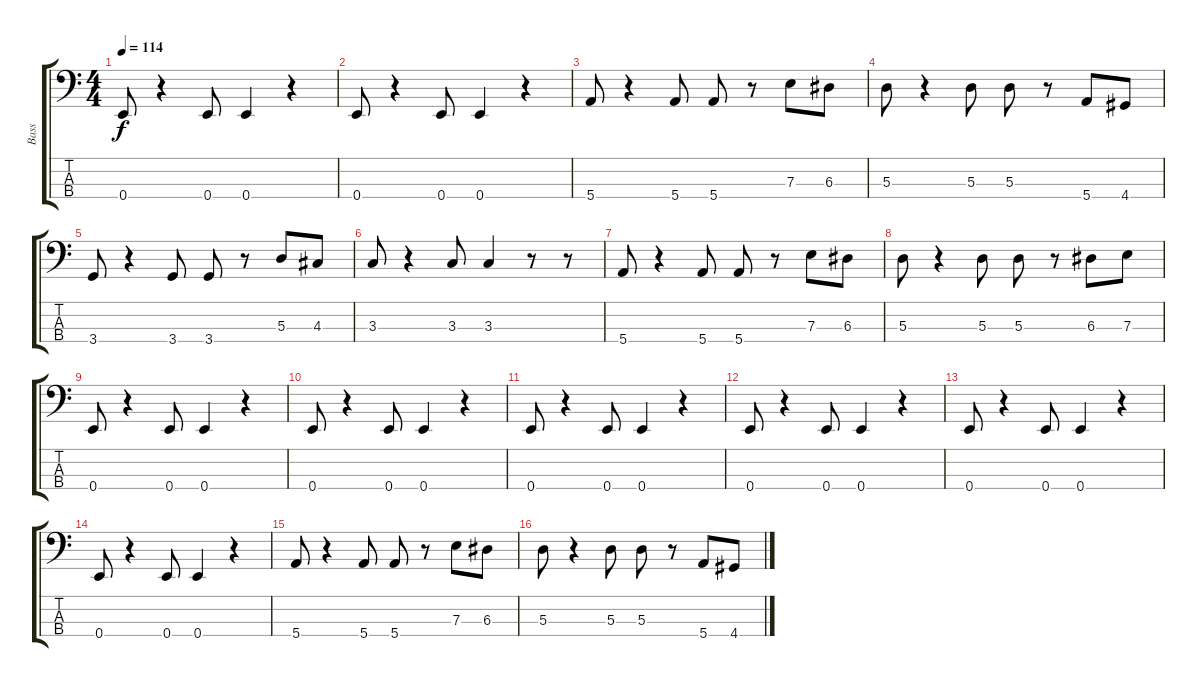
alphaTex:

\track ("Bass" "Bass") {instrument electricbasspick}
\staff {score tabs}
\tuning (G2 D2 A1 E1) {hide}
\ts (4 4)
\tempo 114
\clef f4
\ks c
0.4.8{dy f} r.4 0.4.8 0.4.4 r.4 |
0.4.8 r.4 0.4.8 0.4.4 r.4 |
5.4.8 r.4 5.4.8 5.4.8 r.8 7.3.8 6.3.8 |
5.3.8 r.4 5.3.8 5.3.8 r.8 5.4.8 4.4.8 |
3.4.8 r.4 3.4.8 3.4.8 r.8 5.3.8 4.3.8 |
3.3.8 r.4 3.3.8 3.3.4 r.8 r.8 |
5.4.8 r.4 5.4.8 5.4.8 r.8 7.3.8 6.3.8 |
5.3.8 r.4 5.3.8 5.3.8 r.8 6.3.8 7.3.8 |
0.4.8 r.4 0.4.8 0.4.4 r.4 |
0.4.8 r.4 0.4.8 0.4.4 r.4 |
0.4.8 r.4 0.4.8 0.4.4 r.4 |
0.4.8 r.4 0.4.8 0.4.4 r.4 |
0.4.8 r.4 0.4.8 0.4.4 r.4 |
0.4.8 r.4 0.4.8 0.4.4 r.4 |
5.4.8 r.4 5.4.8 5.4.8 r.8 7.3.8 6.3.8 |
5.3.8 r.4 5.3.8 5.3.8 r.8 5.4.8 4.4.8
